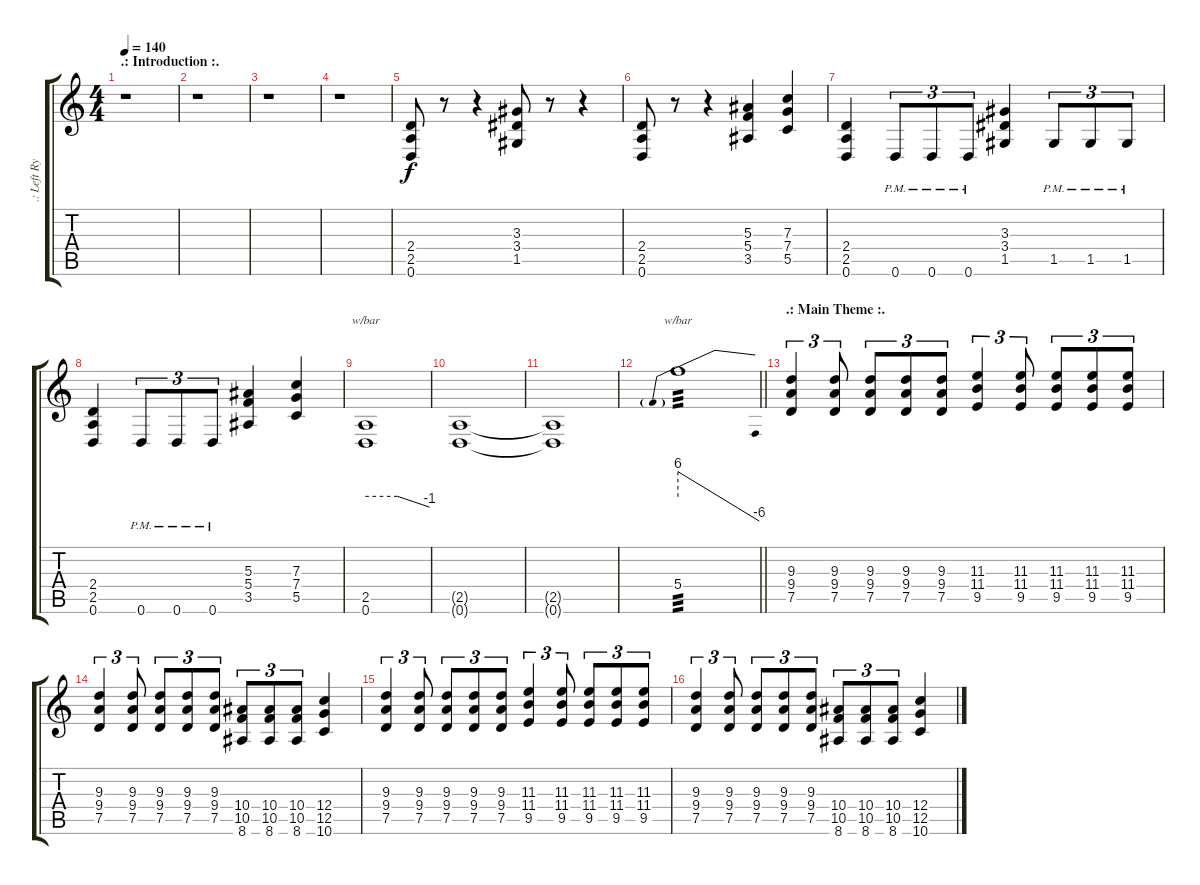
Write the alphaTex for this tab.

\track (".: Left Rythm Guitar :." ".: Left Ry") {instrument overdrivenguitar}
\staff {score tabs}
\tuning (D4 A3 F3 C3 G2 D2) {hide}
\ts (4 4)
\section ("" ".: Introduction :.")
\tempo 140
\clef g2
\ks c
r.1{dy f instrument overdrivenguitar} |
r.1 |
r.1 |
r.1 |
(2.4 2.5 0.6).8 r.8 r.4 (3.3 3.4 1.5).8 r.8 r.4 |
(2.4 2.5 0.6).8 r.8 r.4 (5.3 5.4 3.5).4 (7.3 7.4 5.5).4 |
(2.4 2.5 0.6).4 0.6{pm}.8{tu (3 2)} 0.6{pm}.8{tu (3 2)} 0.6{pm}.8{tu (3 2)} (3.3 3.4 1.5).4 1.5{pm}.8{tu (3 2)} 1.5{pm}.8{tu (3 2)} 1.5{pm}.8{tu (3 2)} |
(2.4 2.5 0.6).4 0.6{pm}.8{tu (3 2)} 0.6{pm}.8{tu (3 2)} 0.6{pm}.8{tu (3 2)} (5.3 5.4 3.5).4 (7.3 7.4 5.5).4 |
(2.5 0.6).1{tbe (custom default 0 0 30 0 60 -4)} |
(2.5{t} 0.6{t}).1 |
(2.5{t} 0.6{t}).1 |
\barLineRight lightlight
5.4.1{tbe (predivedive default 0 24 60 -24) tp 3} |
\section ("" ".: Main Theme :.")
(9.3 9.4 7.5).4{tu (3 2)} (9.3 9.4 7.5).8{tu (3 2)} (9.3 9.4 7.5).8{tu (3 2)} (9.3 9.4 7.5).8{tu (3 2)} (9.3 9.4 7.5).8{tu (3 2)} (11.3 11.4 9.5).4{tu (3 2)} (11.3 11.4 9.5).8{tu (3 2)} (11.3 11.4 9.5).8{tu (3 2)} (11.3 11.4 9.5).8{tu (3 2)} (11.3 11.4 9.5).8{tu (3 2)} |
(9.3 9.4 7.5).4{tu (3 2)} (9.3 9.4 7.5).8{tu (3 2)} (9.3 9.4 7.5).8{tu (3 2)} (9.3 9.4 7.5).8{tu (3 2)} (9.3 9.4 7.5).8{tu (3 2)} (10.4 10.5 8.6).8{tu (3 2)} (10.4 10.5 8.6).8{tu (3 2)} (10.4 10.5 8.6).8{tu (3 2)} (12.4 12.5 10.6).4 |
(9.3 9.4 7.5).4{tu (3 2)} (9.3 9.4 7.5).8{tu (3 2)} (9.3 9.4 7.5).8{tu (3 2)} (9.3 9.4 7.5).8{tu (3 2)} (9.3 9.4 7.5).8{tu (3 2)} (11.3 11.4 9.5).4{tu (3 2)} (11.3 11.4 9.5).8{tu (3 2)} (11.3 11.4 9.5).8{tu (3 2)} (11.3 11.4 9.5).8{tu (3 2)} (11.3 11.4 9.5).8{tu (3 2)} |
(9.3 9.4 7.5).4{tu (3 2)} (9.3 9.4 7.5).8{tu (3 2)} (9.3 9.4 7.5).8{tu (3 2)} (9.3 9.4 7.5).8{tu (3 2)} (9.3 9.4 7.5).8{tu (3 2)} (10.4 10.5 8.6).8{tu (3 2)} (10.4 10.5 8.6).8{tu (3 2)} (10.4 10.5 8.6).8{tu (3 2)} (12.4 12.5 10.6).4
